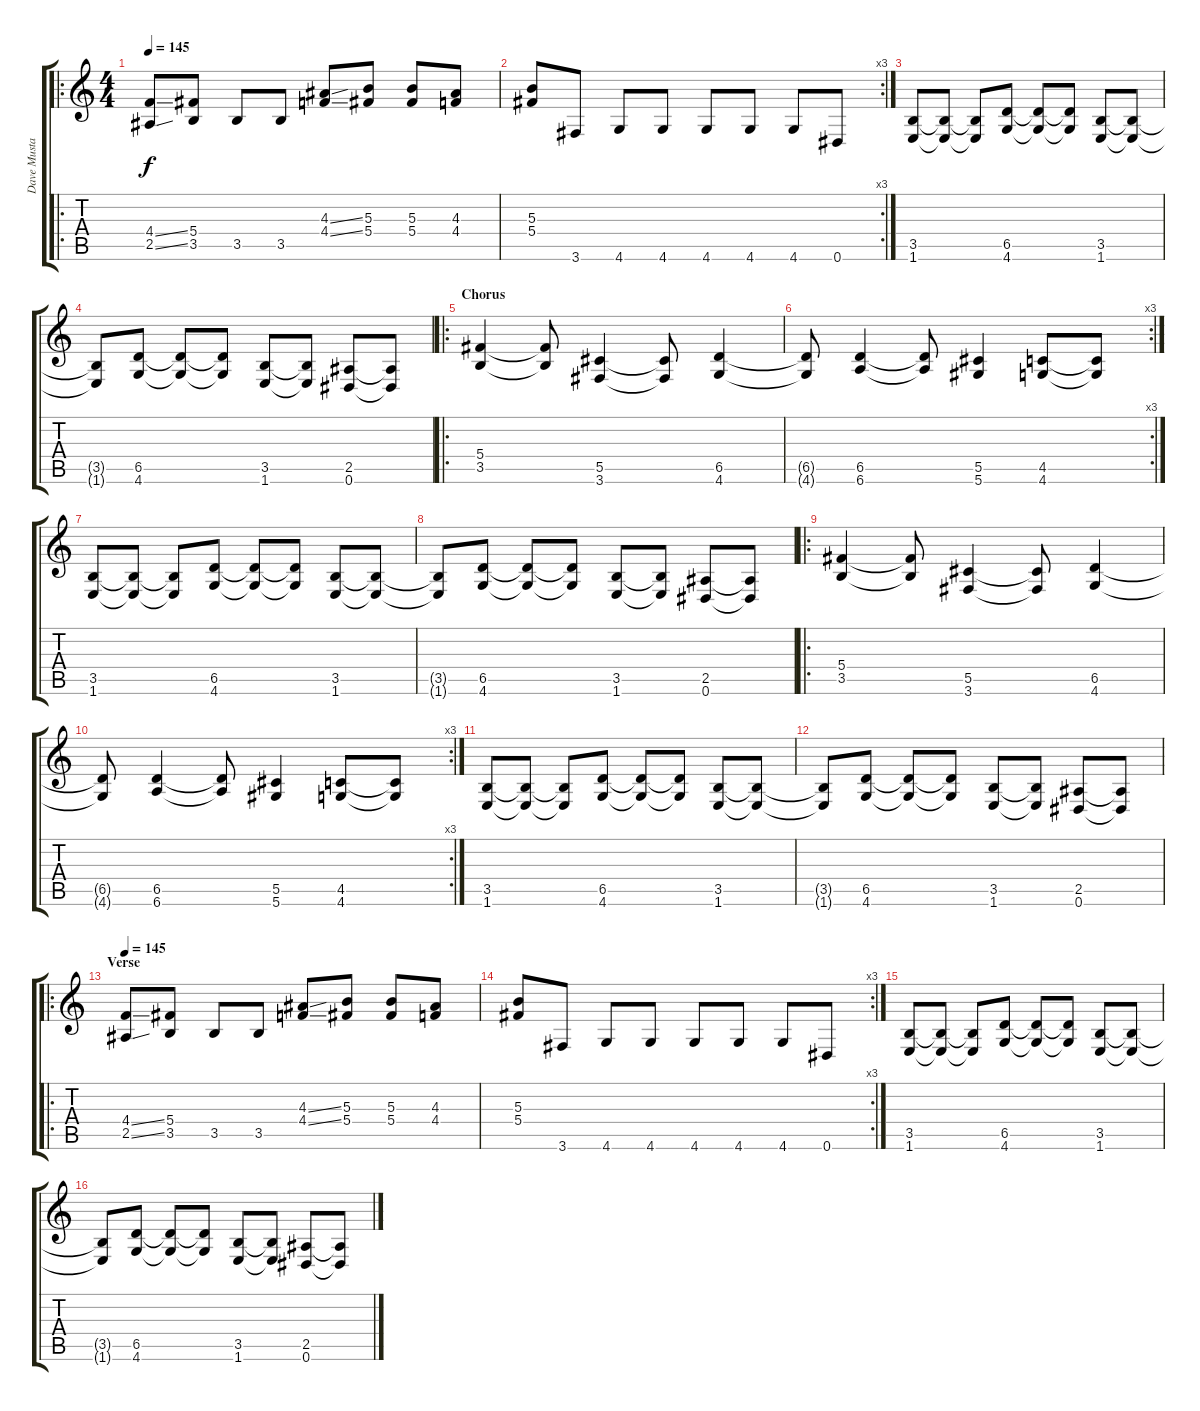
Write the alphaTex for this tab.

\track ("Dave Mustaine" "Dave Musta") {instrument distortionguitar}
\staff {score tabs}
\tuning (Eb4 Bb3 Gb3 Db3 Ab2 Eb2) {hide}
\ro
\ts (4 4)
\tempo 145
\clef g2
\ks c
(4.4{ss} 2.5{ss}).8{dy f} (5.4 3.5).8 3.5.8 3.5.8 (4.3{ss} 4.4{ss}).8 (5.3 5.4).8 (5.3 5.4).8 (4.3 4.4).8 |
\rc 3
(5.3 5.4).8 3.6.8 4.6.8 4.6.8 4.6.8 4.6.8 4.6.8 0.6.8 |
(3.5 1.6).8 (3.5{t} 1.6{t}).8 (3.5{t} 1.6{t}).8 (6.5 4.6).8 (6.5{t} 4.6{t}).8 (6.5{t} 4.6{t}).8 (3.5 1.6).8 (3.5{t} 1.6{t}).8 |
(3.5{t} 1.6{t}).8 (6.5 4.6).8 (6.5{t} 4.6{t}).8 (6.5{t} 4.6{t}).8 (3.5 1.6).8 (3.5{t} 1.6{t}).8 (2.5 0.6).8 (2.5{t} 0.6{t}).8 |
\ro
\section ("" "Chorus")
(5.4 3.5).4 (5.4{t} 3.5{t}).8 (5.5 3.6).4 (5.5{t} 3.6{t}).8 (6.5 4.6).4 |
\rc 3
(6.5{t} 4.6{t}).8 (6.5 6.6).4 (6.5{t} 6.6{t}).8 (5.5 5.6).4 (4.5 4.6).8 (4.5{t} 4.6{t}).8 |
(3.5 1.6).8 (3.5{t} 1.6{t}).8 (3.5{t} 1.6{t}).8 (6.5 4.6).8 (6.5{t} 4.6{t}).8 (6.5{t} 4.6{t}).8 (3.5 1.6).8 (3.5{t} 1.6{t}).8 |
(3.5{t} 1.6{t}).8 (6.5 4.6).8 (6.5{t} 4.6{t}).8 (6.5{t} 4.6{t}).8 (3.5 1.6).8 (3.5{t} 1.6{t}).8 (2.5 0.6).8 (2.5{t} 0.6{t}).8 |
\ro
(5.4 3.5).4 (5.4{t} 3.5{t}).8 (5.5 3.6).4 (5.5{t} 3.6{t}).8 (6.5 4.6).4 |
\rc 3
(6.5{t} 4.6{t}).8 (6.5 6.6).4 (6.5{t} 6.6{t}).8 (5.5 5.6).4 (4.5 4.6).8 (4.5{t} 4.6{t}).8 |
(3.5 1.6).8 (3.5{t} 1.6{t}).8 (3.5{t} 1.6{t}).8 (6.5 4.6).8 (6.5{t} 4.6{t}).8 (6.5{t} 4.6{t}).8 (3.5 1.6).8 (3.5{t} 1.6{t}).8 |
(3.5{t} 1.6{t}).8 (6.5 4.6).8 (6.5{t} 4.6{t}).8 (6.5{t} 4.6{t}).8 (3.5 1.6).8 (3.5{t} 1.6{t}).8 (2.5 0.6).8 (2.5{t} 0.6{t}).8 |
\ro
\section ("" "Verse")
\tempo 145
(4.4{ss} 2.5{ss}).8 (5.4 3.5).8 3.5.8 3.5.8 (4.3{ss} 4.4{ss}).8 (5.3 5.4).8 (5.3 5.4).8 (4.3 4.4).8 |
\rc 3
(5.3 5.4).8 3.6.8 4.6.8 4.6.8 4.6.8 4.6.8 4.6.8 0.6.8 |
(3.5 1.6).8 (3.5{t} 1.6{t}).8 (3.5{t} 1.6{t}).8 (6.5 4.6).8 (6.5{t} 4.6{t}).8 (6.5{t} 4.6{t}).8 (3.5 1.6).8 (3.5{t} 1.6{t}).8 |
(3.5{t} 1.6{t}).8 (6.5 4.6).8 (6.5{t} 4.6{t}).8 (6.5{t} 4.6{t}).8 (3.5 1.6).8 (3.5{t} 1.6{t}).8 (2.5 0.6).8 (2.5{t} 0.6{t}).8
